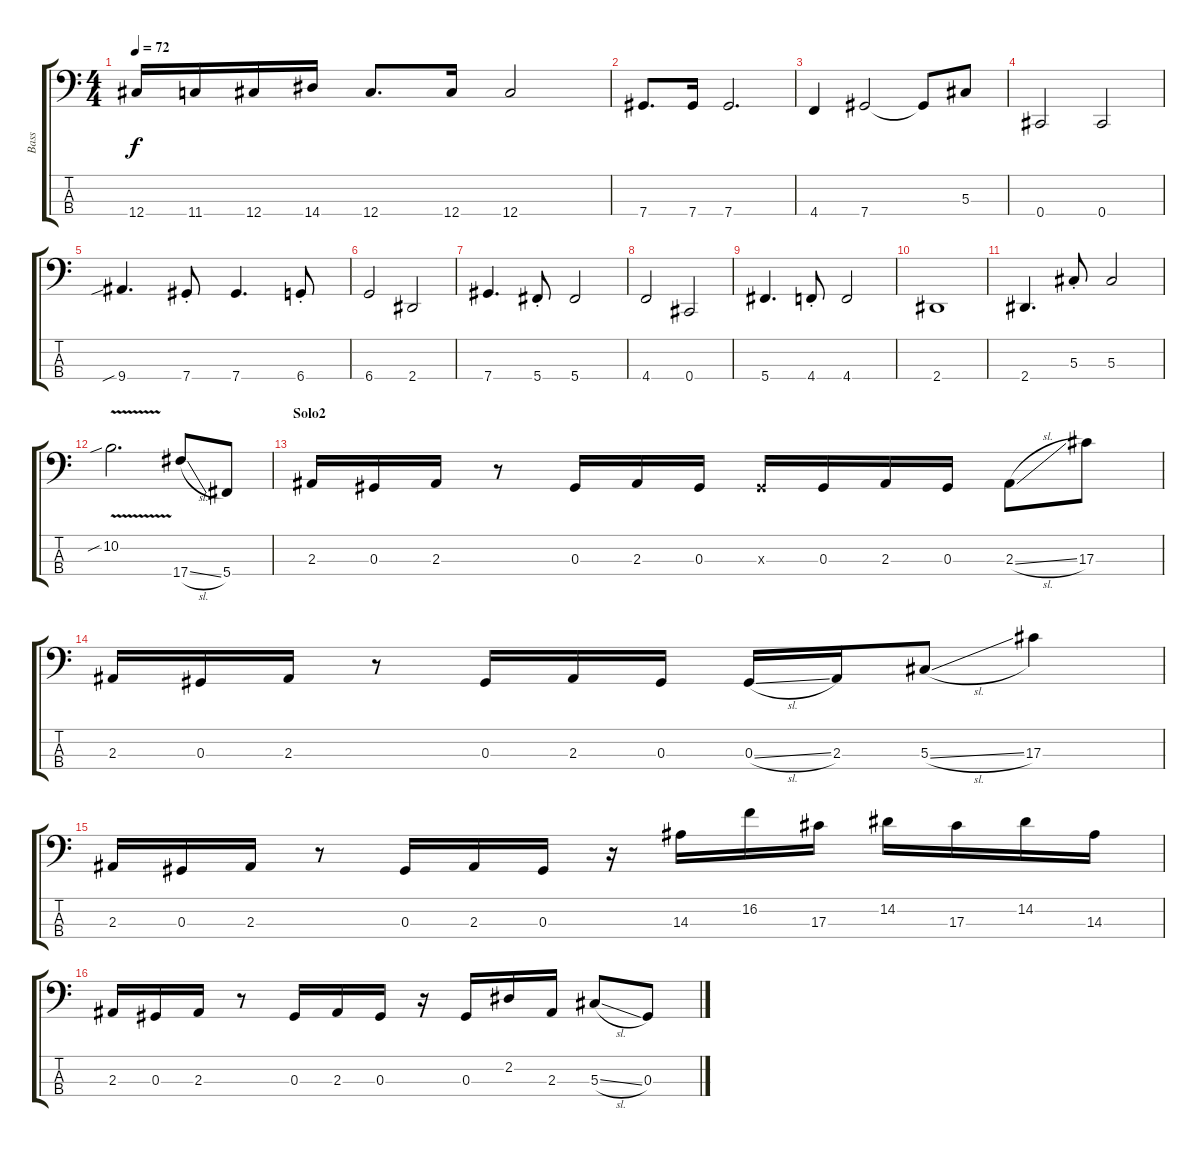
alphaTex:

\track ("Bass" "Bass") {instrument fretlessbass}
\staff {score tabs}
\tuning (Gb2 Db2 Ab1 Db1) {hide}
\ts (4 4)
\tempo 72
\clef f4
\ks c
12.4.16{dy f} 11.4.16 12.4.16 14.4.16 12.4.8{d} 12.4.16 12.4.2 |
7.4.8{d} 7.4.16 7.4.2{d} |
4.4.4 7.4.2 7.4{t}.8 5.3.8 |
0.4.2 0.4.2 |
9.4{sib}.4{d} 7.4{st}.8 7.4.4{d} 6.4{st}.8 |
6.4.2 2.4.2 |
7.4.4{d} 5.4{st}.8 5.4.2 |
4.4.2 0.4.2 |
5.4.4{d} 4.4{st}.8 4.4.2 |
2.4.1 |
2.4.4{d} 5.3{st}.8 5.3.2 |
10.2{v sib}.2{d} 17.4{sl}.8 5.4.8 |
\section ("" "Solo2")
2.3.16 0.3.16 2.3.16 r.8 0.3.16 2.3.16 0.3.16 0.3{x}.16 0.3.16 2.3.16 0.3.16 2.3{sl}.8 17.3.8 |
2.3.16 0.3.16 2.3.16 r.8 0.3.16 2.3.16 0.3.16 0.3{sl}.16 2.3.16 5.3{sl}.8 17.3.4 |
2.3.16 0.3.16 2.3.16 r.8 0.3.16 2.3.16 0.3.16 r.16 14.3.16 16.2.16 17.3.16 14.2.16 17.3.16 14.2.16 14.3.16 |
2.3.16 0.3.16 2.3.16 r.8 0.3.16 2.3.16 0.3.16 r.16 0.3.16 2.2.16 2.3.16 5.3{sl}.8 0.3.8
